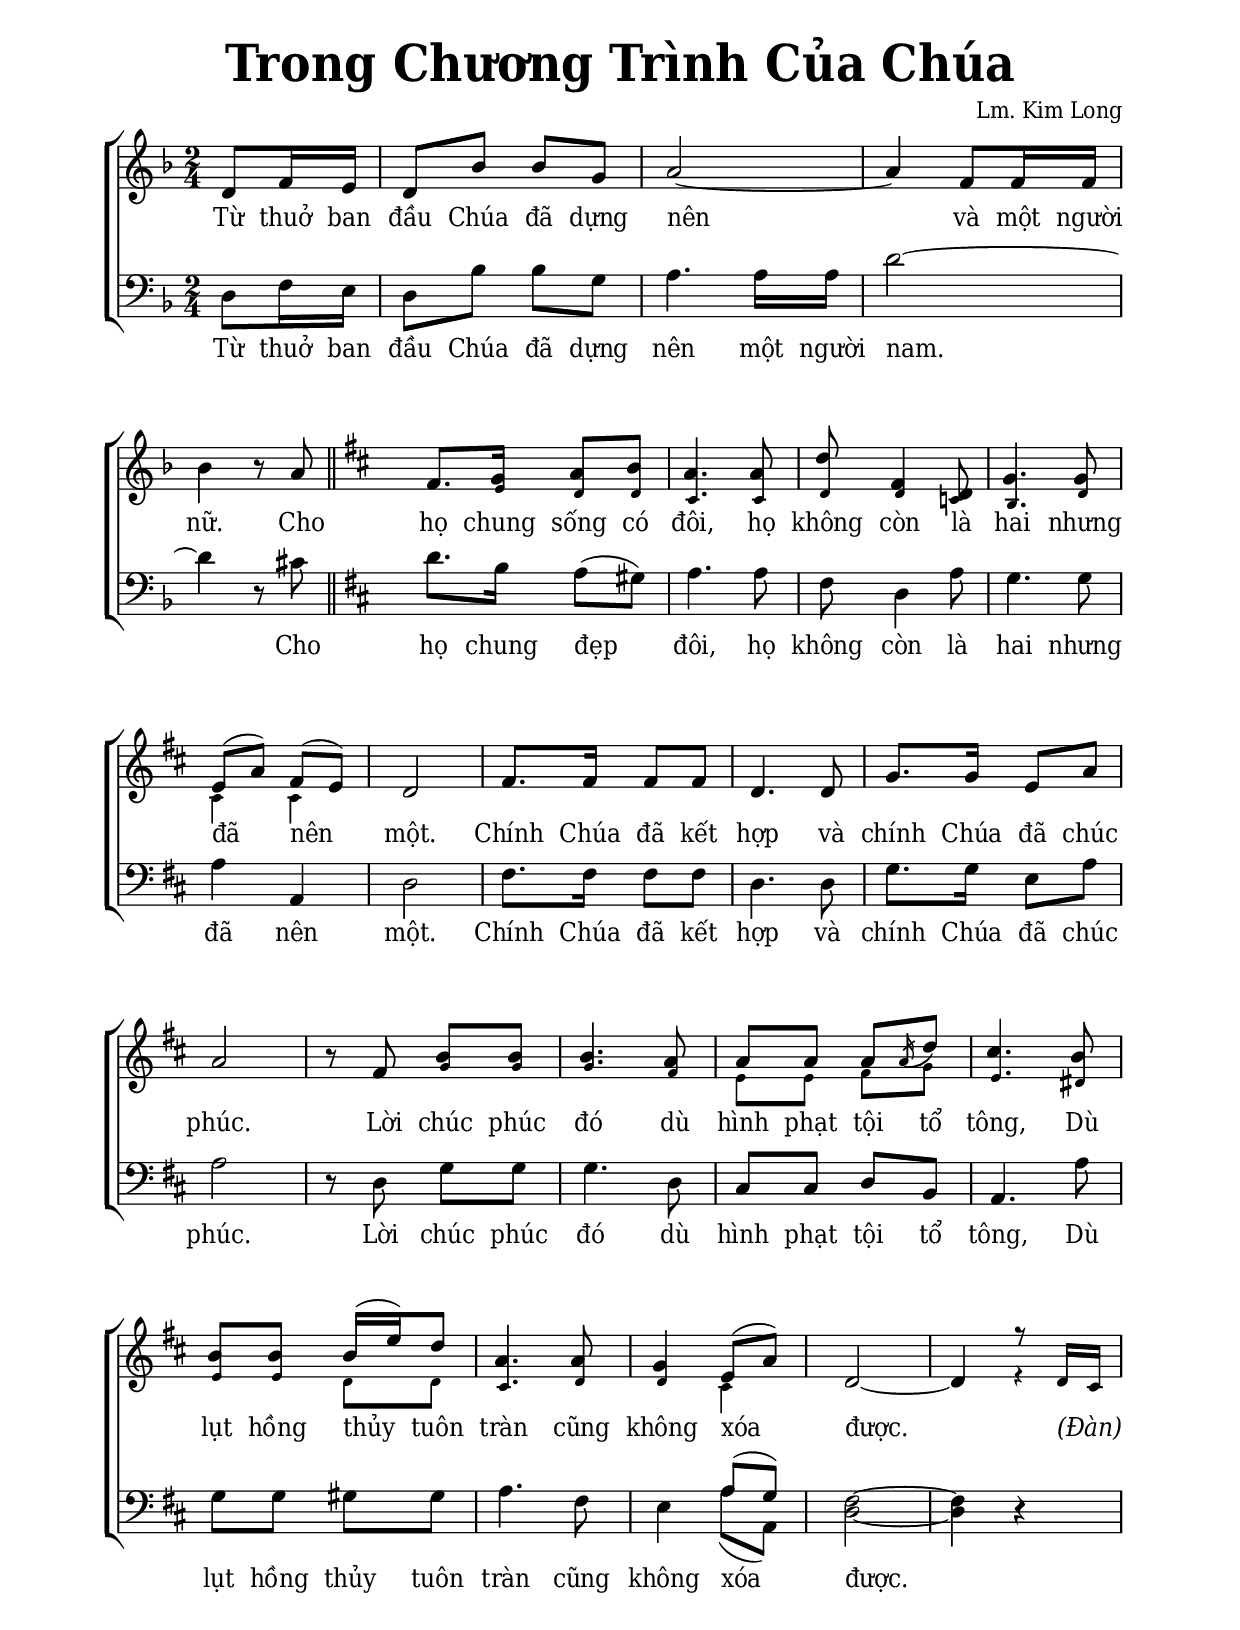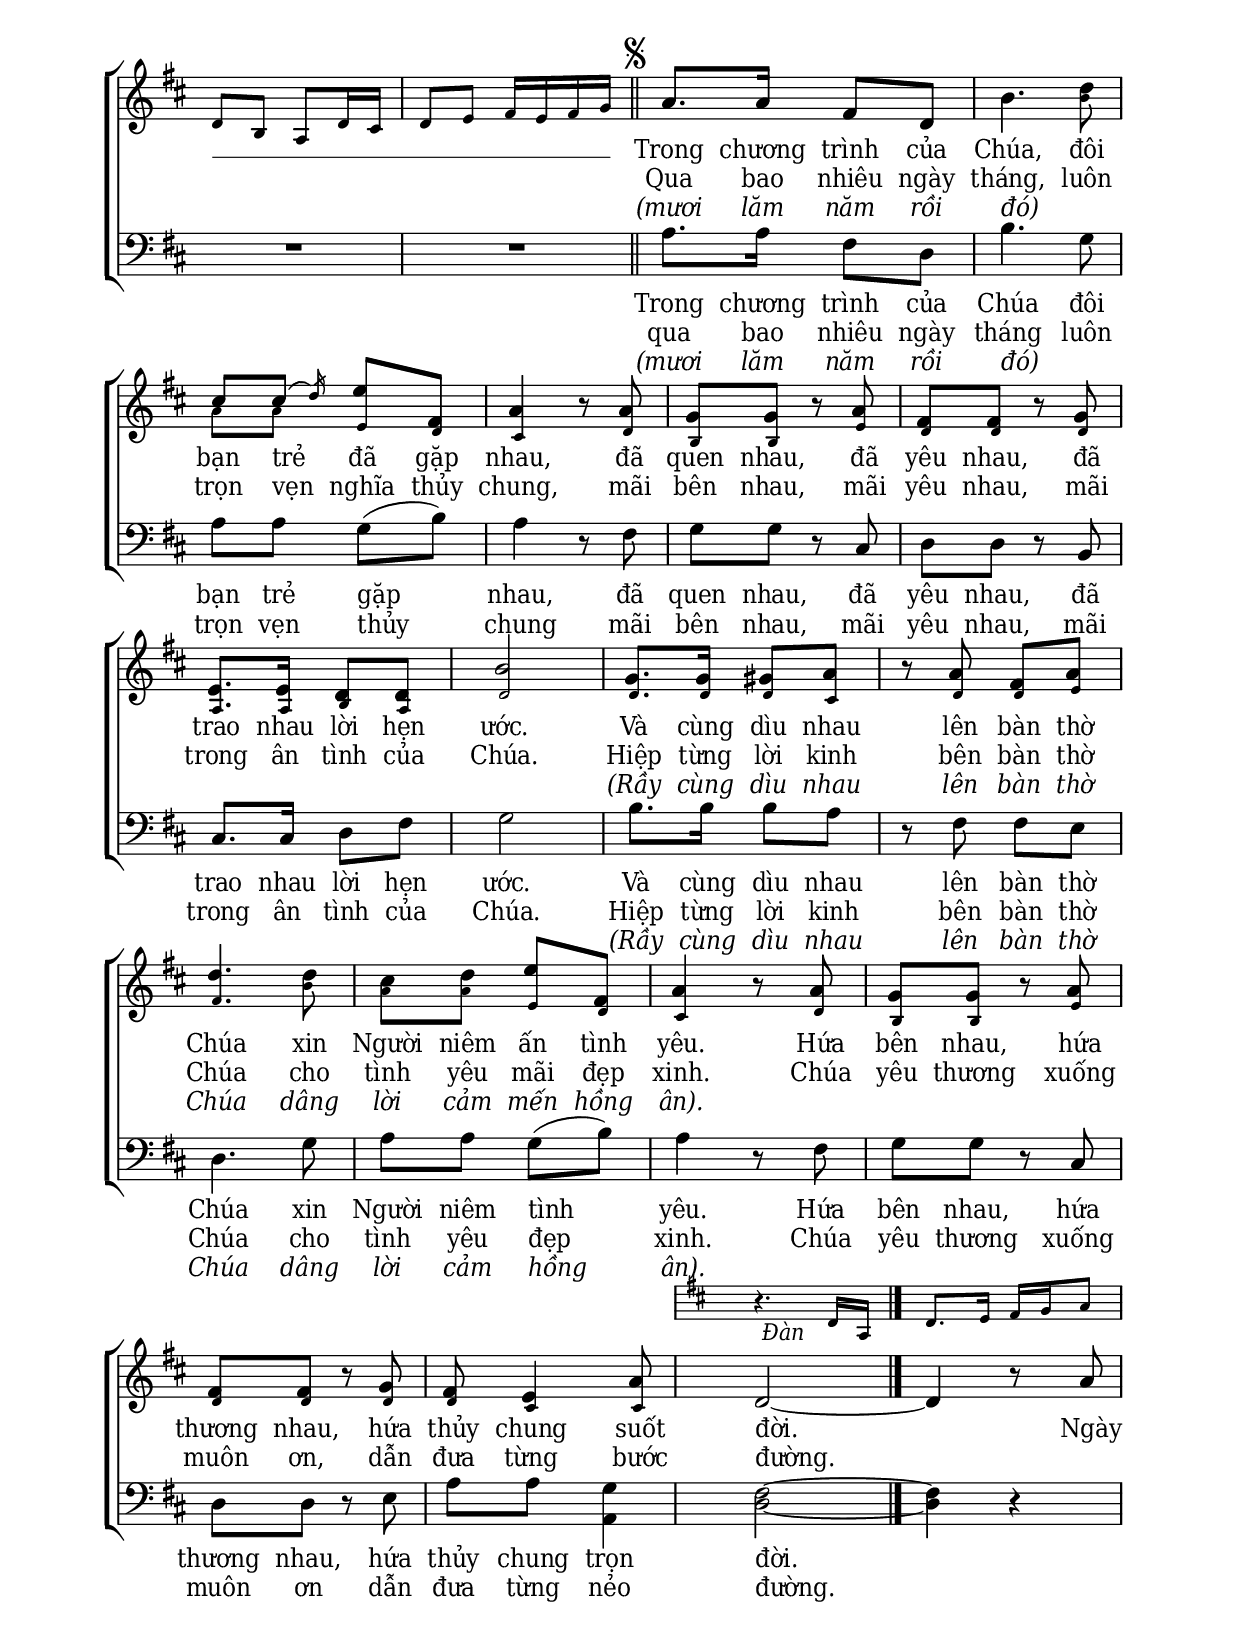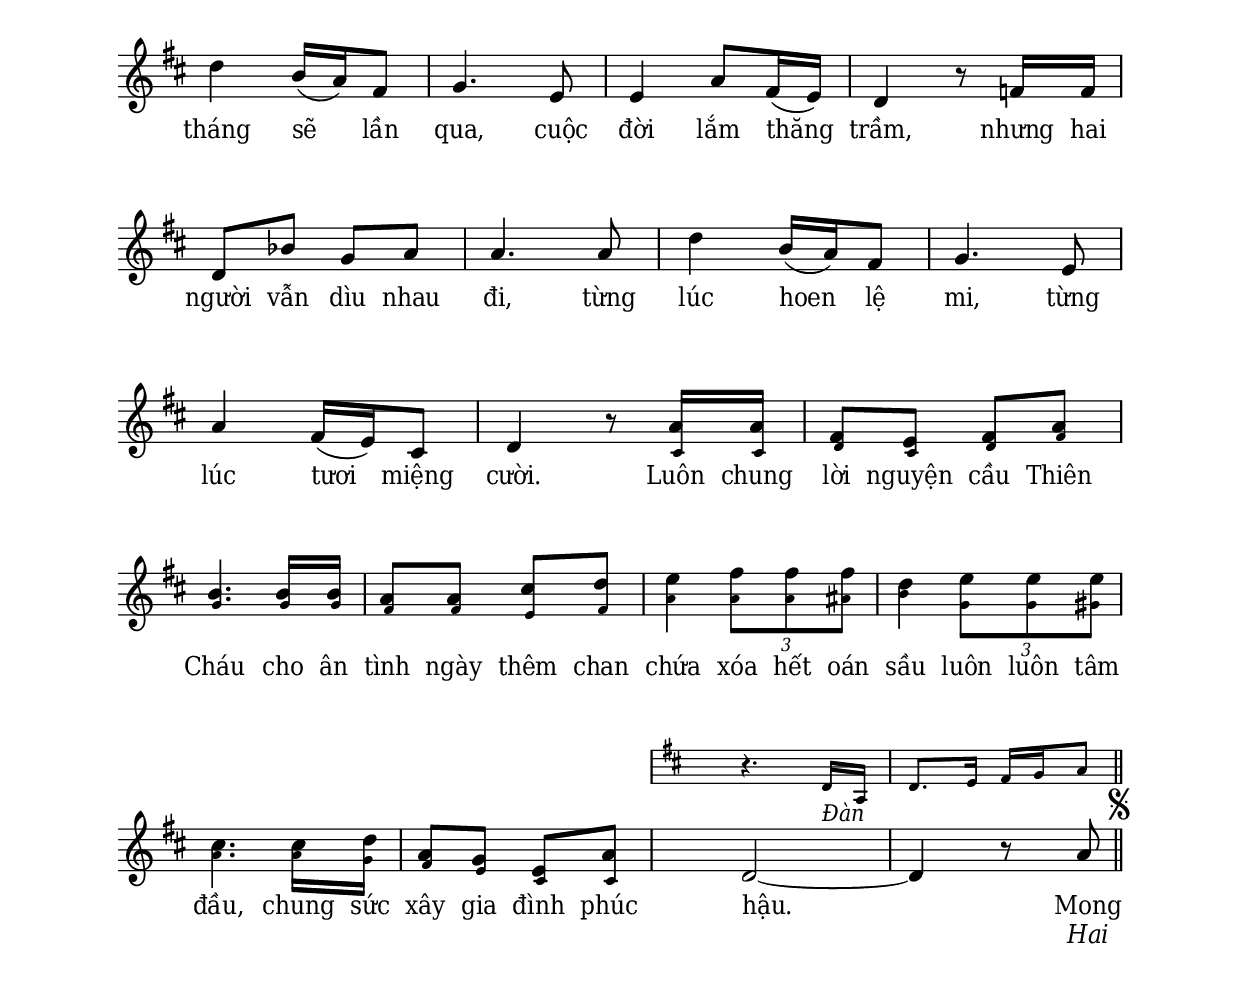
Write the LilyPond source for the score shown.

% Cài đặt chung
\version "2.22.1"
\include "english.ly"

\header {
  title = \markup { \fontsize #3 "Trong Chương Trình Của Chúa" }
  composer = "Lm. Kim Long"
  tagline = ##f
}

% Đổi kích thước nốt cho bè phụ
notBePhu =
#(define-music-function (font-size music) (number? ly:music?)
   (for-some-music
     (lambda (m)
       (if (music-is-of-type? m 'rhythmic-event)
           (begin
             (set! (ly:music-property m 'tweaks)
                   (cons `(font-size . ,font-size)
                         (ly:music-property m 'tweaks)))
             #t)
           #f))
     music)
   music)

% Nhạc
nhacDiepKhucSop = \relative c' {
  \partial 4 d8 f16 e |
  d8 bf' bf g |
  a2 ~ |
  a4 f8 f16 f |
  bf4 r8 a \bar "||"
  
  \set Staff.printKeyCancellation = ##f
  \key d \major
  fs8. g16 a8 b |
  a4. a8 |
  d fs,4 d8 |
  g4. g8 |
  e (a) fs (e) |
  d2 |
  fs8. fs16 fs8 fs |
  d4. d8 |
  g8. g16 e8 a |
  a2 |
  r8 fs b b |
  b4. a8 |
  a [a] a [\slashedGrace { a16 
  \tweak extra-offset #'(0 . 0.5)
  _( } d8)] |
  cs4. b8 |
  b b b16 [(e) d8] |
  a4. a8 |
  g4 e8 (a) |
  d,2 ~ |
  d4 r8
  \notBePhu -2 {
    d16 cs |
    d8 b a d16 cs |
    d8 e fs16 e fs g
  }
  \once \override Score.RehearsalMark.font-size = #0.1
  \mark \markup { \musicglyph #"scripts.segno" }
  \bar "||"
  
  a8. a16 fs8 d |
  b'4. d8 |
  cs
  \afterGrace cs ({
    \override Flag.stroke-style = #"grace"
    d16 )}
  \revert Flag.stroke-style
  e8 fs, |
  a4 r8 a |
  g g r a |
  fs fs r g |
  e8. e16 d8 d |
  b'2 |
  g8. g16 gs8 a |
  r a fs a |
  d4. d8 |
  cs d e fs, |
  a4 r8 a |
  g g r a |
  fs fs r g |
  fs e4 a8 |
  d,2 ~ \bar "|."
  d4 r8 a' | \break
  
  d4 b16 (a) fs8 |
  g4. e8 |
  e4 a8 fs16 (e) |
  d4 r8 f!16 f |
  d8 bf' g a |
  a4. a8 |
  d4 b16 (a) fs8 |
  g4. e8 |
  a4 fs16 (e) cs8 |
  d4 r8 a'16 a |
  fs8 e fs a |
  b4. b16 b |
  a8 a cs d |
  e4 \tuplet 3/2 { fs8 fs fs } |
  d4 \tuplet 3/2 { e8 e e } |
  cs4. cs16 d |
  a8 g e a |
  d,2 ~ |
  d4 r8 a'
  \once \override Score.RehearsalMark.font-size = #0.1
  \tweak extra-offset #'(0 . -7.5)
  \mark \markup { \musicglyph #"scripts.segno" }
  \bar "||"
}

nhacDiepKhucAlto = \relative c' {
  d8 f16 e |
  d8 bf' bf g |
  a2 ~ |
  a4 f8 f16 f |
  bf4 r8 a |
  
  \set Staff.printKeyCancellation = ##f
  \key d \major
  fs8. e16 d8 d |
  cs4. cs8 |
  d d4 c!8 |
  b4. d8 |
  cs4 cs |
  d2 |
  fs8. fs16 fs8 fs |
  d4. d8 |
  g8. g16 e8 a |
  a2 |
  r8 fs g g |
  g4. fs8 |
  e e fs g |
  e4. ds8 |
  e e d d |
  cs4. d8 |
  d4 cs |
  d2 ~ |
  d4 r |
  \skip 2
  \skip 2
  a'8. a16 fs8 d |
  b'4. b8 |
  a [a] e d |
  cs4 r8 d |
  b b r e |
  d d r d |
  a8. a16 b8 a |
  d2 |
  d8. d16 d8 cs |
  r d d e |
  fs4. b8 |
  a a e d |
  cs4 r8 d |
  b b r e |
  d d r d |
  d cs4 cs8 |
  <<
    {
      d2 ~ |
      d4 r8 a' |
    }
    {
      \new Staff = "oasis" \with {
        alignAboveContext = #"1"
        \override VerticalAxisGroup.staff-staff-spacing =
          #'((basic-distance . 3))
        \remove "Time_signature_engraver"
        fontSize = #-2
        \override StaffSymbol.staff-space = #(magstep -2)
        firstClef = ##f
      } {
        \key d \major
        r4. d,16 
        \tweak extra-offset #'(-8 . 2)
        _\markup { \fontsize #2 \italic "Đàn" }
        a |
        d8. e16 fs g a8
      }
    }
  >>
  d4 b16 (a) fs8 |
  g4. e8 |
  e4 a8 fs16 (e) |
  d4 r8 f!16 f |
  d8 bf' g a |
  a4. a8 |
  d4 b16 (a) fs8 |
  g4. e8 |
  a4 fs16 (e) cs8 |
  d4 r8 cs16 cs |
  d8 cs d fs |
  g4. g16 g |
  fs8 fs e fs |
  a4 \tuplet 3/2 { a8 a as } |
  b4 \tuplet 3/2 { g8 g gs } |
  a4. a16 g |
  fs8 e cs cs |
  <<
    {
      d2 ~ |
      d4 r8 a'
    }
    {
      \new Staff = "oasis" \with {
        instrumentName = "Đàn"
        alignAboveContext = #"1"
        \override VerticalAxisGroup.staff-staff-spacing = #'((basic-distance . 6))
        \remove "Time_signature_engraver"
        fontSize = #-2
        \override StaffSymbol.staff-space = #(magstep -2)
        firstClef = ##f
      } {
        \key d \major
        r4. d,16 
        _\markup { \fontsize #2 \italic "Đàn" }
        a |
        d8. e16 fs g a8
      }
    }
  >>
}

nhacDiepKhucBas = \relative c {
  d8 f16 e |
  d8 bf' bf g |
  a4. a16 a |
  d2 ~ |
  d4 r8 cs |
  
  \set Staff.printKeyCancellation = ##f
  \key d \major
  d8. b16 a8 (gs) |
  a4. a8 |
  fs d4 a'8 |
  g4. g8 |
  a4 a, |
  d2 |
  fs8. fs16 fs8 fs |
  d4. d8 |
  g8. g16 e8 a |
  a2 |
  r8 d, g g |
  g4. d8 |
  cs cs d b |
  a4. a'8 |
  g g gs gs |
  a4. fs8 |
  e4
  <<
    {
      \voiceOne
      a8 ([g])
    }
    \new Voice = "splitpart" {
      \voiceTwo
      a8 ([a,])
    }
  >>
  \oneVoice
  <fs' d>2 ~ |
  <fs d>4 r |
  R2*2
  a8. a16 fs8 d |
  b'4. g8 |
  a a g (b) |
  a4 r8 fs |
  g g r cs, |
  d d r b |
  cs8. cs16 d8 fs |
  g2 |
  b8. b16 b8 a |
  r fs fs e |
  d4. g8 |
  a a g (b) |
  a4 r8 fs |
  g g r cs, |
  d d r e |
  a a <g a,>4 |
  <fs d>2 ~ |
  <fs d>4 r |
  
}

% Lời
loiPhienKhucSopMot = \lyricmode {
  Từ thuở ban đầu Chúa đã dựng nên và một người nữ.
  Cho họ chung sống có đôi,
  họ không còn là hai nhưng đã nên một.
  Chính Chúa đã kết hợp và chính Chúa đã chúc phúc.
  Lời chúc phúc đó dù hình phạt tội tổ tông,
  Dù lụt hồng thủy tuôn tràn cũng không xóa được.
  \override Lyrics.LyricText.font-shape = #'italic
  (Đàn) __ \repeat unfold 12 { _ }
  \revert Lyrics.LyricText.font-shape
  Trong chương trình của Chúa,
  đôi bạn trẻ đã gặp nhau,
  đã quen nhau, đã yêu nhau, đã trao nhau lời hẹn ước.
  Và cùng dìu nhau lên bàn thờ Chúa
  xin Người niêm ấn tình yêu.
  Hứa bên nhau, hứa thương nhau,
  hứa thủy chung suốt đời.
  Ngày tháng sẽ lần qua,
  cuộc đời lắm thăng trầm,
  nhưng hai người vẫn dìu nhau đi,
  từng lúc hoen lệ mi,
  từng lúc tươi miệng cười.
  Luôn chung lời nguyện cầu Thiên Cháu cho ân tình
  ngày thêm chan chứa xóa hết oán sầu
  luôn luôn tâm đầu,
  chung sức xây gia đình phúc hậu.
  <<
  { Mong }
  \new Lyrics {
	  \set associatedVoice = "beSop"
	  \override Lyrics.LyricText.font-shape = #'italic
	  Hai
	}
  >>
}

loiPhienKhucSopHai = \lyricmode {
  \repeat unfold 71 { _ }
  Qua bao nhiêu ngày tháng,
  luôn trọn vẹn nghĩa thủy chung,
  mãi bên nhau, mãi yêu nhau, mãi trong ân tình của Chúa.
  Hiệp từng lời kinh bên bàn thờ Chúa cho tình yêu mãi đẹp xinh.
  Chúa yêu thương xuống muôn ơn, dẫn đưa từng bước đường.
}

loiPhienKhucSopBa = \lyricmode {
  \override Lyrics.LyricText.font-shape = #'italic
  \repeat unfold 71 { _ }
  (mươi lăm năm rồi đó)
  \repeat unfold 18 { _ }
  (Rầy cùng dìu nhau lên bàn thờ Chúa dâng lời cảm mến hồng ân).
}

loiPhienKhucBasMot = \lyricmode {
  Từ thuở ban đầu Chúa đã dựng nên một người nam.
  Cho họ chung đẹp đôi,
  họ không còn là hai nhưng đã nên một.
  Chính Chúa đã kết hợp và chính Chúa đã chúc phúc.
  Lời chúc phúc đó dù hình phạt tội tổ tông,
  Dù lụt hồng thủy tuôn tràn cũng không xóa được.
  Trong chương trình của Chúa đôi bạn trẻ gặp nhau,
  đã quen nhau, đã yêu nhau, đã trao nhau lời hẹn ước.
  Và cùng dìu nhau lên bàn thờ Chúa
  xin Người niêm tình yêu.
  Hứa bên nhau, hứa thương nhau, hứa thủy chung trọn đời.
}

loiPhienKhucBasHai = \lyricmode {
  \repeat unfold 56 { _ }
  qua bao nhiêu ngày tháng luôn trọn vẹn thủy chung
  mãi bên nhau, mãi yêu nhau, mãi trong ân tình của Chúa.
  Hiệp từng lời kinh bên bàn thờ Chúa cho tình yêu đẹp xinh.
  Chúa yêu thương xuống muôn ơn dẫn đưa từng nẻo đường.
}

loiPhienKhucBasBa = \lyricmode {
  \override Lyrics.LyricText.font-shape = #'italic
  \repeat unfold 56 { _ }
  (mươi lăm năm rồi đó)
  \repeat unfold 17 { _ }
  (Rầy cùng dìu nhau lên bàn thờ Chúa dâng lời cảm hồng ân).
}


% Dàn trang
\paper {
  #(set-paper-size "a4")
  top-margin =15\mm
  bottom-margin = 15\mm
  left-margin = 20\mm
  right-margin = 20\mm
  indent = #0
  #(define fonts
    (make-pango-font-tree
      "Deja Vu Serif Condensed"
      "Deja Vu Serif Condensed"
      "Deja Vu Serif Condensed"
      (/ 20 20)))
  print-page-number = #f
  %page-count = #1
  ragged-last-bottom = ##t
  %ragged-bottom = ##t
  %ragged-last = ##t
  systems-per-page = 5
}

TongNhip = {
  \key f \major \time 2/4
  \set Timing.beamExceptions = #'()
  \set Timing.baseMoment = #(ly:make-moment 1/4)
  \set Timing.beatStructure = #'(1 1)
}

\score {
  \new ChoirStaff <<
    \new Staff = "1" \with {
        \consists "Merge_rests_engraver"
        printPartCombineTexts = ##f
      }
      <<
      \new Voice \TongNhip \partCombine 
        \nhacDiepKhucSop
        \notBePhu -3 { \nhacDiepKhucAlto }
      \new NullVoice = beSop \nhacDiepKhucSop
      \new Lyrics \lyricsto beSop \loiPhienKhucSopMot
      \new Lyrics \lyricsto beSop \loiPhienKhucSopHai
      \new Lyrics \lyricsto beSop \loiPhienKhucSopBa
      >>
    \new Staff <<
        \clef "bass"
        \new Voice = beBas {
          \TongNhip \nhacDiepKhucBas
        }
      \new Lyrics \lyricsto beBas \loiPhienKhucBasMot
      \new Lyrics \lyricsto beBas \loiPhienKhucBasHai
      \new Lyrics \lyricsto beBas \loiPhienKhucBasBa
    >>
  >>
  \layout {
    \override Lyrics.LyricSpace.minimum-distance = #1.5
    \override Score.BarNumber.break-visibility = ##(#f #f #f)
    \override Score.SpacingSpanner.uniform-stretching = ##t
    \context {
      \Staff \RemoveEmptyStaves
      \override VerticalAxisGroup.remove-first = ##t
    }
  }
}